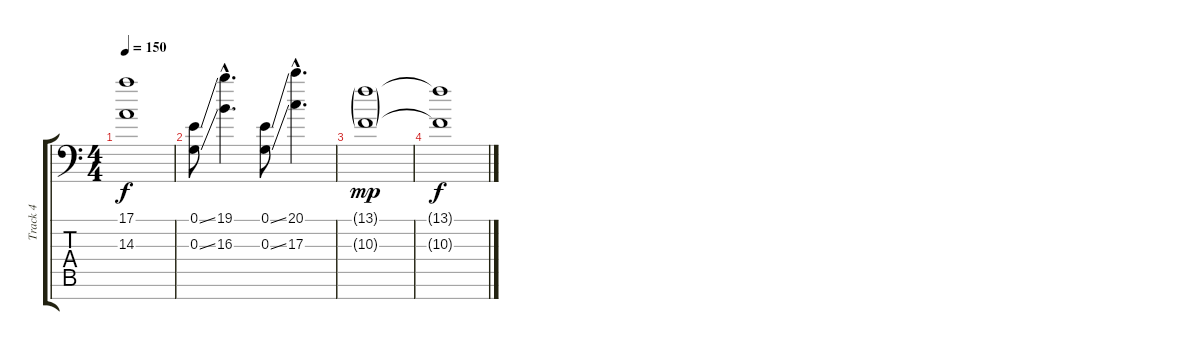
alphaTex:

\track ("Track 4" "Track 4") {instrument lead2sawtooth}
\staff {score tabs}
\tuning (E4 B3 G3 D3 A2 E2 A1) {hide}
\ts (4 4)
\tempo 150
\clef f4
\ks c
(17.1 14.3).1{dy f} |
(0.1{ss} 0.3{ss}).8 (19.1{hac} 16.3{hac}).4{d} (0.1{ss} 0.3{ss}).8 (20.1{hac} 17.3{hac}).4{d} |
(13.1{g} 10.3{g}).1{dy mp} |
(13.1{t} 10.3{t}).1{dy f}
